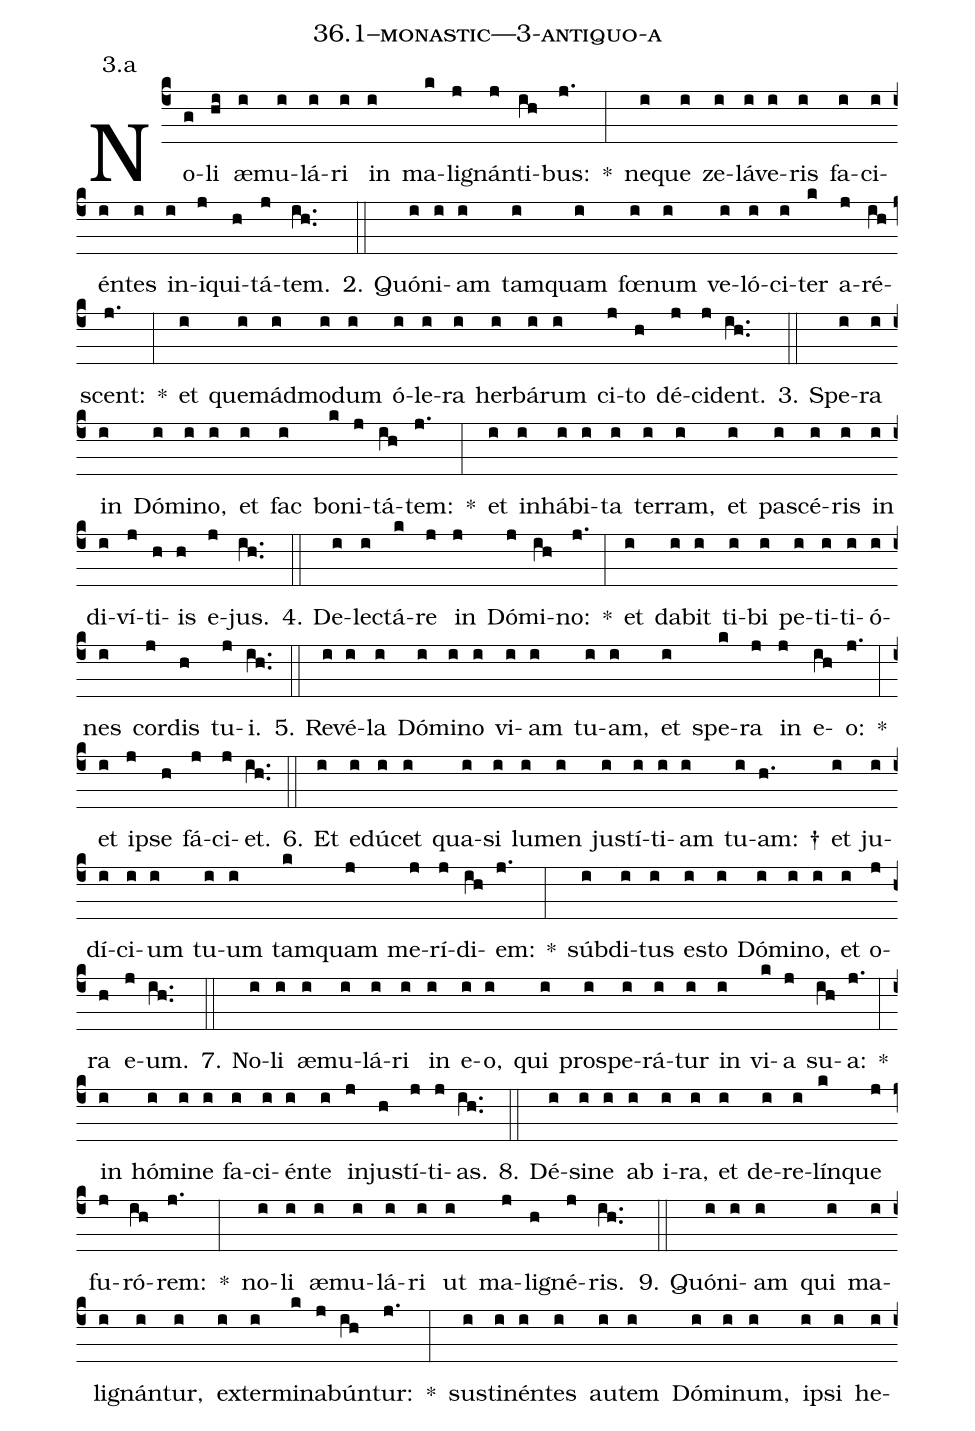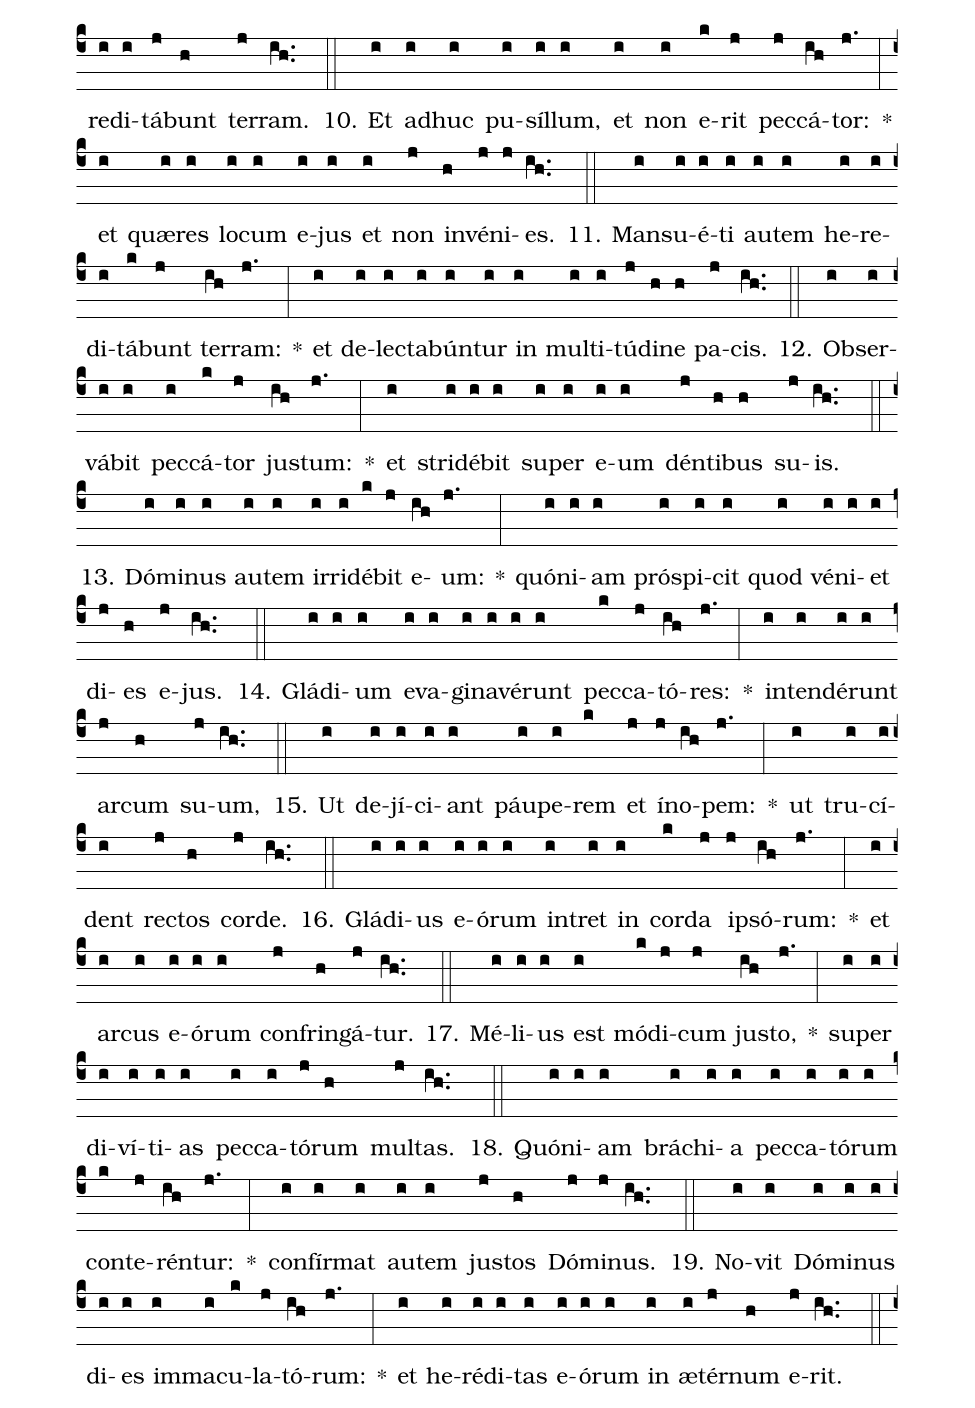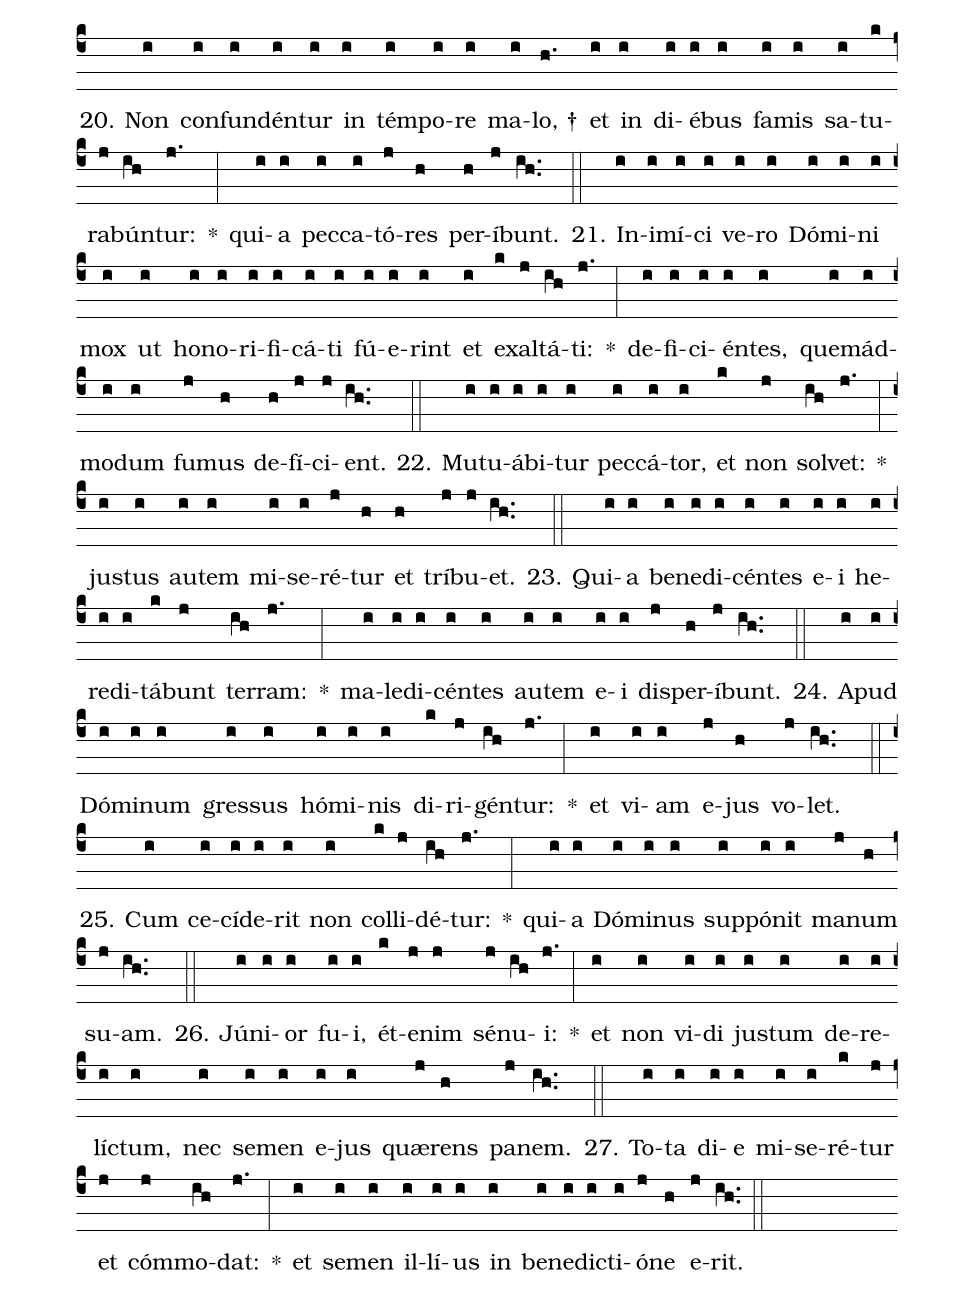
name: 36.1--monastic---3-antiquo-a;
annotation: 3.a;
%%
(c4)No(g)li(hi) æ(i)mu(i)lá(i)ri(i) in(i) ma(k)li(j)gnán(j)ti(ih)bus:(j.) *(:) ne(i)que(i) ze(i)lá(i)ve(i)ris(i) fa(i)ci(i)én(i)tes(i) in(i)i(j)qui(h)tá(j)tem.(ih..) (::)
2. Quón(i)i(i)am(i) tam(i)quam(i) fœ(i)num(i) ve(i)ló(i)ci(i)ter(k) a(j)ré(ih)scent:(j.) *(:) et(i) quem(i)ád(i)mo(i)dum(i) ó(i)le(i)ra(i) her(i)bá(i)rum(i) ci(j)to(h) dé(j)ci(j)dent.(ih..) (::)
3. Spe(i)ra(i) in(i) Dó(i)mi(i)no,(i) et(i) fac(i) bo(k)ni(j)tá(ih)tem:(j.) *(:) et(i) in(i)há(i)bi(i)ta(i) ter(i)ram,(i) et(i) pa(i)scé(i)ris(i) in(i) di(i)ví(j)ti(h)is(h) e(j)jus.(ih..) (::)
4. De(i)lec(i)tá(k)re(j) in(j) Dó(j)mi(ih)no:(j.) *(:) et(i) da(i)bit(i) ti(i)bi(i) pe(i)ti(i)ti(i)ó(i)nes(i) cor(j)dis(h) tu(j)i.(ih..) (::)
5. Re(i)vé(i)la(i) Dó(i)mi(i)no(i) vi(i)am(i) tu(i)am,(i) et(i) spe(k)ra(j) in(j) e(ih)o:(j.) *(:) et(i) ip(j)se(h) fá(j)ci(j)et.(ih..) (::)
6. Et(i) e(i)dú(i)cet(i) qua(i)si(i) lu(i)men(i) jus(i)tí(i)ti(i)am(i) tu(i)am: †(h.) et(i) ju(i)dí(i)ci(i)um(i) tu(i)um(i) tam(k)quam(j) me(j)rí(j)di(ih)em:(j.) *(:) súb(i)di(i)tus(i) es(i)to(i) Dó(i)mi(i)no,(i) et(i) o(j)ra(h) e(j)um.(ih..) (::)
7. No(i)li(i) æ(i)mu(i)lá(i)ri(i) in(i) e(i)o,(i) qui(i) pro(i)spe(i)rá(i)tur(i) in(i) vi(k)a(j) su(ih)a:(j.) *(:) in(i) hó(i)mi(i)ne(i) fa(i)ci(i)én(i)te(i) in(j)jus(h)tí(j)ti(j)as.(ih..) (::)
8. Dé(i)si(i)ne(i) ab(i) i(i)ra,(i) et(i) de(i)re(i)lín(k)que(j) fu(j)ró(ih)rem:(j.) *(:) no(i)li(i) æ(i)mu(i)lá(i)ri(i) ut(i) ma(j)li(h)gné(j)ris.(ih..) (::)
9. Quón(i)i(i)am(i) qui(i) ma(i)li(i)gnán(i)tur,(i) ex(i)ter(i)mi(k)na(j)bún(ih)tur:(j.) *(:) sus(i)ti(i)nén(i)tes(i) au(i)tem(i) Dó(i)mi(i)num,(i) ip(i)si(i) he(i)re(i)di(i)tá(j)bunt(h) ter(j)ram.(ih..) (::)
10. Et(i) ad(i)huc(i) pu(i)síl(i)lum,(i) et(i) non(i) e(k)rit(j) pec(j)cá(ih)tor:(j.) *(:) et(i) quæ(i)res(i) lo(i)cum(i) e(i)jus(i) et(i) non(j) in(h)vé(j)ni(j)es.(ih..) (::)
11. Man(i)su(i)é(i)ti(i) au(i)tem(i) he(i)re(i)di(i)tá(k)bunt(j) ter(ih)ram:(j.) *(:) et(i) de(i)lec(i)ta(i)bún(i)tur(i) in(i) mul(i)ti(i)tú(j)di(h)ne(h) pa(j)cis.(ih..) (::)
12. Ob(i)ser(i)vá(i)bit(i) pec(i)cá(k)tor(j) jus(ih)tum:(j.) *(:) et(i) stri(i)dé(i)bit(i) su(i)per(i) e(i)um(i) dén(j)ti(h)bus(h) su(j)is.(ih..) (::)
13. Dó(i)mi(i)nus(i) au(i)tem(i) ir(i)ri(i)dé(k)bit(j) e(ih)um:(j.) *(:) quón(i)i(i)am(i) pró(i)spi(i)cit(i) quod(i) vé(i)ni(i)et(i) di(j)es(h) e(j)jus.(ih..) (::)
14. Glá(i)di(i)um(i) e(i)va(i)gi(i)na(i)vé(i)runt(i) pec(k)ca(j)tó(ih)res:(j.) *(:) in(i)ten(i)dé(i)runt(i) ar(j)cum(h) su(j)um,(ih..) (::)
15. Ut(i) de(i)jí(i)ci(i)ant(i) páu(i)pe(i)rem(k) et(j) ín(j)o(ih)pem:(j.) *(:) ut(i) tru(i)cí(i)dent(i) rec(j)tos(h) cor(j)de.(ih..) (::)
16. Glá(i)di(i)us(i) e(i)ó(i)rum(i) in(i)tret(i) in(i) cor(k)da(j) ip(j)só(ih)rum:(j.) *(:) et(i) ar(i)cus(i) e(i)ó(i)rum(i) con(j)frin(h)gá(j)tur.(ih..) (::)
17. Mé(i)li(i)us(i) est(i) mó(k)di(j)cum(j) jus(ih)to,(j.) *(:) su(i)per(i) di(i)ví(i)ti(i)as(i) pec(i)ca(i)tó(j)rum(h) mul(j)tas.(ih..) (::)
18. Quón(i)i(i)am(i) brá(i)chi(i)a(i) pec(i)ca(i)tó(i)rum(i) con(k)te(j)rén(ih)tur:(j.) *(:) con(i)fír(i)mat(i) au(i)tem(i) jus(j)tos(h) Dó(j)mi(j)nus.(ih..) (::)
19. No(i)vit(i) Dó(i)mi(i)nus(i) di(i)es(i) im(i)ma(i)cu(k)la(j)tó(ih)rum:(j.) *(:) et(i) he(i)ré(i)di(i)tas(i) e(i)ó(i)rum(i) in(i) æ(i)tér(j)num(h) e(j)rit.(ih..) (::)
20. Non(i) con(i)fun(i)dén(i)tur(i) in(i) tém(i)po(i)re(i) ma(i)lo, †(h.) et(i) in(i) di(i)é(i)bus(i) fa(i)mis(i) sa(i)tu(k)ra(j)bún(ih)tur:(j.) *(:) qui(i)a(i) pec(i)ca(i)tó(j)res(h) per(h)í(j)bunt.(ih..) (::)
21. In(i)i(i)mí(i)ci(i) ve(i)ro(i) Dó(i)mi(i)ni(i) mox(i) ut(i) ho(i)no(i)ri(i)fi(i)cá(i)ti(i) fú(i)e(i)rint(i) et(i) ex(k)al(j)tá(ih)ti:(j.) *(:) de(i)fi(i)ci(i)én(i)tes,(i) quem(i)ád(i)mo(i)dum(i) fu(j)mus(h) de(h)fí(j)ci(j)ent.(ih..) (::)
22. Mu(i)tu(i)á(i)bi(i)tur(i) pec(i)cá(i)tor,(i) et(k) non(j) sol(ih)vet:(j.) *(:) jus(i)tus(i) au(i)tem(i) mi(i)se(i)ré(j)tur(h) et(h) trí(j)bu(j)et.(ih..) (::)
23. Qui(i)a(i) be(i)ne(i)di(i)cén(i)tes(i) e(i)i(i) he(i)re(i)di(i)tá(k)bunt(j) ter(ih)ram:(j.) *(:) ma(i)le(i)di(i)cén(i)tes(i) au(i)tem(i) e(i)i(i) dis(j)per(h)í(j)bunt.(ih..) (::)
24. A(i)pud(i) Dó(i)mi(i)num(i) gres(i)sus(i) hó(i)mi(i)nis(i) di(k)ri(j)gén(ih)tur:(j.) *(:) et(i) vi(i)am(i) e(j)jus(h) vo(j)let.(ih..) (::)
25. Cum(i) ce(i)cí(i)de(i)rit(i) non(i) col(k)li(j)dé(ih)tur:(j.) *(:) qui(i)a(i) Dó(i)mi(i)nus(i) sup(i)pó(i)nit(i) ma(j)num(h) su(j)am.(ih..) (::)
26. Jú(i)ni(i)or(i) fu(i)i,(i) ét(k)e(j)nim(j) sé(j)nu(ih)i:(j.) *(:) et(i) non(i) vi(i)di(i) jus(i)tum(i) de(i)re(i)líc(i)tum,(i) nec(i) se(i)men(i) e(i)jus(i) quæ(j)rens(h) pa(j)nem.(ih..) (::)
27. To(i)ta(i) di(i)e(i) mi(i)se(i)ré(k)tur(j) et(j) cóm(j)mo(ih)dat:(j.) *(:) et(i) se(i)men(i) il(i)lí(i)us(i) in(i) be(i)ne(i)dic(i)ti(i)ó(j)ne(h) e(j)rit.(ih..) (::)
